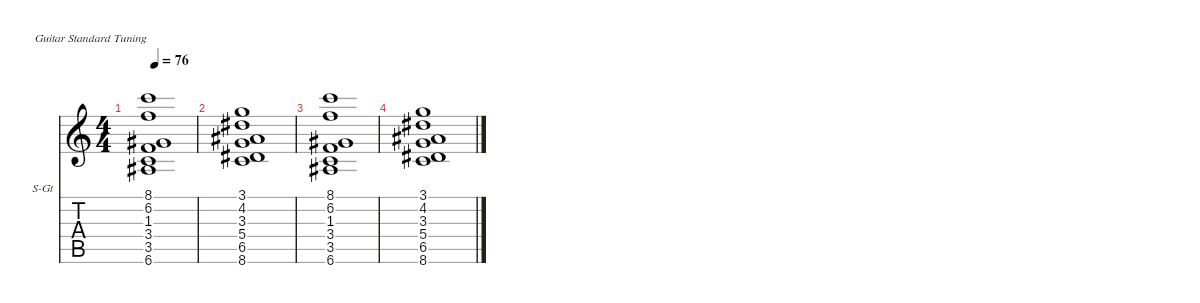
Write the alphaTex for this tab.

\hideDynamics
\bracketExtendMode nobrackets
\firstSystemTrackNameOrientation horizontal
\otherSystemsTrackNameOrientation horizontal
\track ("Synth" "S-Gt") {instrument stringensemble1}
\staff {score tabs}
\tuning (E4 B3 G3 D3 A2 E2)
\displaytranspose 12
\ts (4 4)
\tempo 76
\clef g2
\ks c
(8.1 6.2 1.3{acc #} 3.4 3.5 6.6{acc #}).1{dy f beam Up} |
(3.1 4.2{acc #} 3.3{acc #} 5.4 6.5{acc #} 8.6).1{beam Up} |
(8.1 6.2 1.3{acc #} 3.4 3.5 6.6{acc #}).1{beam Up} |
(3.1 4.2{acc #} 3.3{acc #} 5.4 6.5{acc #} 8.6).1{beam Up}
